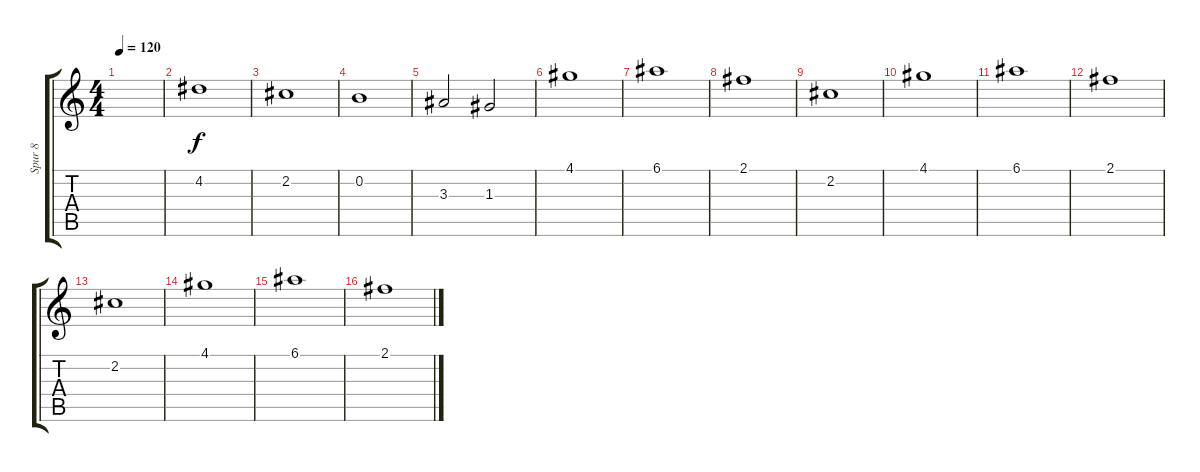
\track ("Spur 8" "Spur 8") {instrument guitarharmonics}
\staff {score tabs}
\tuning (E4 B3 G3 D3 A2 E2) {hide}
\ts (4 4)
\tempo 120
\clef g2
\ks c
|
4.2.1{volume 10 instrument choiraahs} |
2.2.1 |
0.2.1 |
3.3.2 1.3.2 |
4.1.1 |
6.1.1 |
2.1.1 |
2.2.1 |
4.1.1 |
6.1.1 |
2.1.1 |
2.2.1 |
4.1.1 |
6.1.1 |
2.1.1
